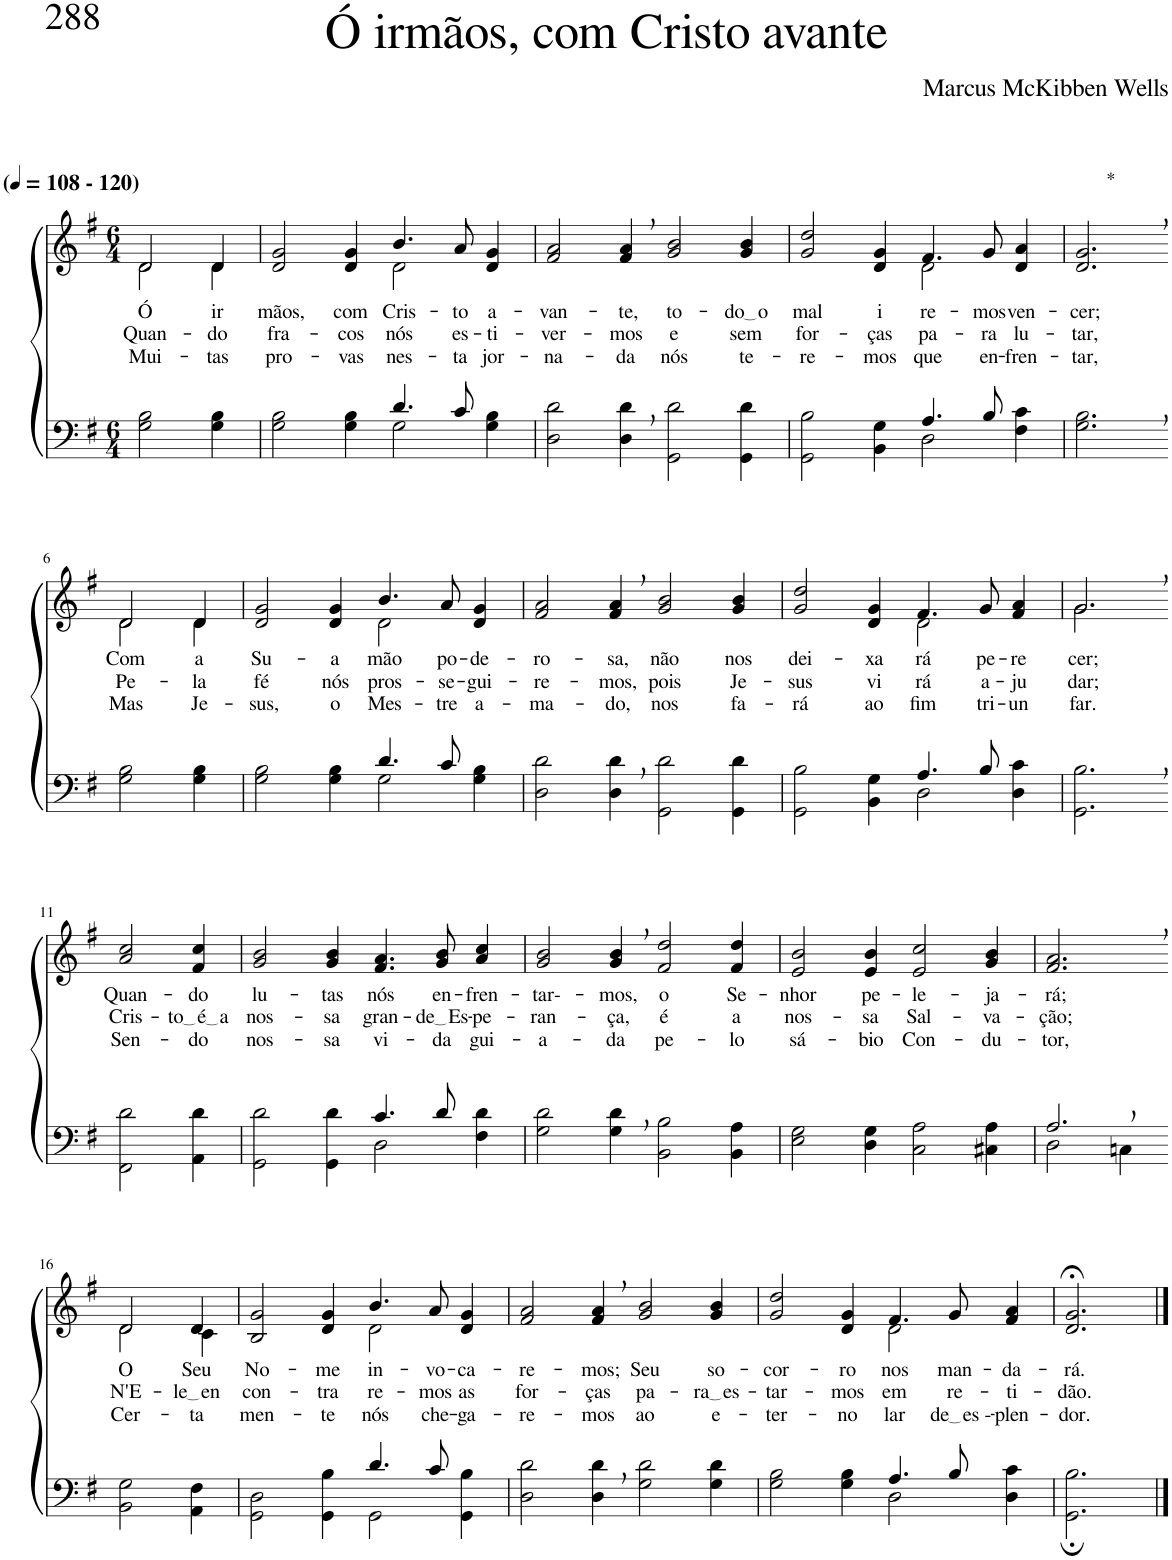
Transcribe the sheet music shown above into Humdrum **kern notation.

**kern	**kern	**text	**text	**text
*part2	*part1	*part1	*part1	*part1
*staff2	*staff1	*staff1	*staff1	*staff1
*I"Parte III e IV	*I"Parte I e II	*	*	*
*clefF4	*clefG2	*	*	*
*k[f#]	*k[f#]	*	*	*
*M6/4	*M6/4	*	*	*
*MM108	*MM108	*	*	*
=1	=1	=1	=1	=1
*	*^	*	*	*
!	!LO:TX:a:B:t=(	!	!	!	!
!	!LO:TX:a:B:t=- 120)	!	!	!	!
!	!	!	!LO:LY:b	!LO:LY:b	!LO:LY:b
2G\ 2B\	2d/	2d\	Ó	Quan-	Mui-
!	!	!	!LO:LY:b	!LO:LY:b	!LO:LY:b
4G\ 4B\	4d/	4d\	ir-	-do	-tas
=2	=2	=2	=2	=2	=2
*^	*	*	*	*	*
!	!	!	!	!LO:LY:b	!LO:LY:b	!LO:LY:b
2.ryy	2G\ 2B\	2d/ 2g/	2.ryy	-mãos,	fra-	pro-
!	!	!	!	!LO:LY:b	!LO:LY:b	!LO:LY:b
.	4G\ 4B\	4d/ 4g/	.	com	-cos	-vas
!	!	!	!	!LO:LY:b	!LO:LY:b	!LO:LY:b
4.d/	2G\	4.b/	2d\	Cris-	nós	nes-
!	!	!	!	!LO:LY:b	!LO:LY:b	!LO:LY:b
8c/	.	8a/	.	-to	es-	-ta
!	!	!	!	!LO:LY:b	!LO:LY:b	!LO:LY:b
4ryy	4G\ 4B\	4d/ 4g/	4ryy	a-	-ti-	jor-
=3	=3	=3	=3	=3	=3	=3
!	!	!	!	!LO:LY:b	!LO:LY:b	!LO:LY:b
*v	*v	*	*	*	*	*
*	*v	*v	*	*	*
2D\ 2d\	2f#/ 2a/	-van-	-ver-	-na-
!	!	!LO:LY:b	!LO:LY:b	!LO:LY:b
4D\, 4d\,	4f#/, 4a/,	-te,	-mos	-da
!	!	!LO:LY:b	!LO:LY:b	!LO:LY:b
2GG\ 2d\	2g/ 2b/	to-	e	nós
!	!	!LO:LY:b	!LO:LY:b	!LO:LY:b
4GG\ 4d\	4g/ 4b/	do o	sem	te-
=4	=4	=4	=4	=4
*^	*	*	*	*
!	!	!	!LO:LY:b	!LO:LY:b	!LO:LY:b
*	*	*^	*	*	*
2.ryy	2GG\ 2B\	2g/ 2dd/	2.ryy	mal	for-	-re-
!	!	!	!	!LO:LY:b	!LO:LY:b	!LO:LY:b
.	4BB\ 4G\	4d/ 4g/	.	i-	-ças	-mos
!	!	!	!	!LO:LY:b	!LO:LY:b	!LO:LY:b
4.A/	2D\	4.f#/	2d\	-re-	pa-	que
!	!	!	!	!LO:LY:b	!LO:LY:b	!LO:LY:b
8B/	.	8g/	.	-mos	-ra	en-
!	!	!	!	!LO:LY:b	!LO:LY:b	!LO:LY:b
4ryy	4F#\ 4c\	4d/ 4a/	4ryy	ven-	lu-	-fren-
=5	=5	=5	=5	=5	=5	=5
!	!	!LO:TX:a:t=*	!	!	!	!
!	!	!	!	!LO:LY:b	!LO:LY:b	!LO:LY:b
*v	*v	*	*	*	*	*
*	*v	*v	*	*	*
2.G\, 2.B\,	2.d/, 2.g/,	-cer;	-tar,	-tar,
!!LO:LB:g=z
=6-	=6-	=6-	=6-	=6-
!	!	!LO:LY:b	!LO:LY:b	!LO:LY:b
*	*^	*	*	*
2G\ 2B\	2d\	2d/	Com	Pe-	Mas
!	!	!	!LO:LY:b	!LO:LY:b	!LO:LY:b
4G\ 4B\	4d\	4d/	a	-la	Je-
=7	=7	=7	=7	=7	=7
*^	*	*	*	*	*
!	!	!	!	!LO:LY:b	!LO:LY:b	!LO:LY:b
2.ryy	2G\ 2B\	2d/ 2g/	2.ryy	Su-	fé	-sus,
!	!	!	!	!LO:LY:b	!LO:LY:b	!LO:LY:b
.	4G\ 4B\	4d/ 4g/	.	-a	nós	o
!	!	!	!	!LO:LY:b	!LO:LY:b	!LO:LY:b
4.d/	2G\	4.b/	2d\	mão	pros-	Mes-
!	!	!	!	!LO:LY:b	!LO:LY:b	!LO:LY:b
8c/	.	8a/	.	po-	-se-	-tre
!	!	!	!	!LO:LY:b	!LO:LY:b	!LO:LY:b
4ryy	4G\ 4B\	4d/ 4g/	4ryy	-de-	-gui-	a-
=8	=8	=8	=8	=8	=8	=8
!	!	!	!	!LO:LY:b	!LO:LY:b	!LO:LY:b
*v	*v	*	*	*	*	*
*	*v	*v	*	*	*
2D\ 2d\	2f#/ 2a/	-ro-	-re-	-ma-
!	!	!LO:LY:b	!LO:LY:b	!LO:LY:b
4D\, 4d\,	4f#/, 4a/,	-sa,	-mos,	-do,
!	!	!LO:LY:b	!LO:LY:b	!LO:LY:b
2GG\ 2d\	2g/ 2b/	não	pois	nos
!	!	!LO:LY:b	!LO:LY:b	!LO:LY:b
4GG\ 4d\	4g/ 4b/	nos	Je-	fa-
=9	=9	=9	=9	=9
*^	*	*	*	*
!	!	!	!LO:LY:b	!LO:LY:b	!LO:LY:b
*	*	*^	*	*	*
2.ryy	2GG\ 2B\	2g/ 2dd/	2.ryy	dei-	-sus	-rá
!	!	!	!	!LO:LY:b	!LO:LY:b	!LO:LY:b
.	4BB\ 4G\	4d/ 4g/	.	-xa-	vi-	ao
!	!	!	!	!LO:LY:b	!LO:LY:b	!LO:LY:b
4.A/	2D\	4.f#/	2d\	-rá	-rá	fim
!	!	!	!	!LO:LY:b	!LO:LY:b	!LO:LY:b
8B/	.	8g/	.	pe-	a-	tri-
!	!	!	!	!LO:LY:b	!LO:LY:b	!LO:LY:b
4ryy	4D\ 4c\	4f#/ 4a/	4ryy	-re-	-ju-	-un-
=10	=10	=10	=10	=10	=10	=10
!	!	!	!	!LO:LY:b	!LO:LY:b	!LO:LY:b
*v	*v	*	*	*	*	*
2.GG\, 2.B\,	2.g,/	2.g\	-cer;	-dar;	-far.
!!LO:LB:g=z
=11-	=11-	=11-	=11-	=11-	=11-
!	!	!	!LO:LY:b	!LO:LY:b	!LO:LY:b
*	*v	*v	*	*	*
2FF#\ 2d\	2a/ 2cc/	Quan-	Cris-	Sen-
!	!	!LO:LY:b	!LO:LY:b	!LO:LY:b
4AA\ 4d\	4f#/ 4cc/	-do	to é a	-do
=12	=12	=12	=12	=12
*^	*	*	*	*
!	!	!	!LO:LY:b	!LO:LY:b	!LO:LY:b
2.ryy	2GG\ 2d\	2g/ 2b/	lu-	nos-	nos-
!	!	!	!LO:LY:b	!LO:LY:b	!LO:LY:b
.	4GG\ 4d\	4g/ 4b/	-tas	-sa	-sa
!	!	!	!LO:LY:b	!LO:LY:b	!LO:LY:b
4.c/	2D\	4.f#/ 4.a/	nós	gran-	vi-
!	!	!	!LO:LY:b	!LO:LY:b	!LO:LY:b
8d/	.	8g/ 8b/	en-	de Es	-da
!	!	!	!LO:LY:b	!LO:LY:b	!LO:LY:b
4ryy	4F#\ 4d\	4a/ 4cc/	-fren-	-pe-	gui-
=13	=13	=13	=13	=13	=13
!	!	!	!LO:LY:b	!LO:LY:b	!LO:LY:b
*v	*v	*	*	*	*
2G\ 2d\	2g/ 2b/	-tar--	-ran-	-a-
!	!	!LO:LY:b	!LO:LY:b	!LO:LY:b
4G\, 4d\,	4g/, 4b/,	-mos,	-ça,	-da
!	!	!LO:LY:b	!LO:LY:b	!LO:LY:b
2BB\ 2B\	2f#/ 2dd/	o	é	pe-
!	!	!LO:LY:b	!LO:LY:b	!LO:LY:b
4BB\ 4A\	4f#/ 4dd/	Se-	a	-lo
=14	=14	=14	=14	=14
!	!	!LO:LY:b	!LO:LY:b	!LO:LY:b
2E\ 2G\	2e/ 2b/	-nhor	nos-	sá-
!	!	!LO:LY:b	!LO:LY:b	!LO:LY:b
4D\ 4G\	4e/ 4b/	pe-	-sa	-bio
!	!	!LO:LY:b	!LO:LY:b	!LO:LY:b
2C\ 2A\	2e/ 2cc/	-le-	Sal-	Con-
!	!	!LO:LY:b	!LO:LY:b	!LO:LY:b
4C#X\ 4A\	4g/ 4b/	-ja-	-va-	-du-
=15	=15	=15	=15	=15
*^	*	*	*	*
!	!	!	!LO:LY:b	!LO:LY:b	!LO:LY:b
2.A,/	2D\	2.f#/, 2.a/,	-rá;	-ção;	-tor,
.	4Cn\	.	.	.	.
!!LO:LB:g=z
=16-	=16-	=16-	=16-	=16-	=16-
*	*	*^	*	*	*
!	!	!	!	!LO:LY:b	!LO:LY:b	!LO:LY:b
*v	*v	*	*	*	*	*
2BB\ 2G\	2d/	2d\	-O	-N'E-	Cer-
!	!	!	!LO:LY:b	!LO:LY:b	!LO:LY:b
4AA\ 4F#\	4d/	4c\	Seu	le en	-ta-
=17	=17	=17	=17	=17	=17
*^	*	*	*	*	*
!	!	!	!	!LO:LY:b	!LO:LY:b	!LO:LY:b
2.ryy	2GG\ 2D\	2B/ 2g/	2.ryy	No-	-con-	-men-
!	!	!	!	!LO:LY:b	!LO:LY:b	!LO:LY:b
.	4GG\ 4B\	4d/ 4g/	.	-me	-tra-	-te
!	!	!	!	!LO:LY:b	!LO:LY:b	!LO:LY:b
4.d/	2GG\	4.b/	2d\	in-	-re-	nós
!	!	!	!	!LO:LY:b	!LO:LY:b	!LO:LY:b
8c/	.	8a/	.	-vo-	-mos	che-
!	!	!	!	!LO:LY:b	!LO:LY:b	!LO:LY:b
4ryy	4GG\ 4B\	4d/ 4g/	4ryy	-ca-	as	-ga-
=18	=18	=18	=18	=18	=18	=18
!	!	!	!	!LO:LY:b	!LO:LY:b	!LO:LY:b
*v	*v	*	*	*	*	*
*	*v	*v	*	*	*
2D\ 2d\	2f#/ 2a/	-re-	for-	-re-
!	!	!LO:LY:b	!LO:LY:b	!LO:LY:b
4D\, 4d\,	4f#/, 4a/,	-mos;	-ças	-mos
!	!	!LO:LY:b	!LO:LY:b	!LO:LY:b
2G\ 2d\	2g/ 2b/	Seu	pa-	ao
!	!	!LO:LY:b	!LO:LY:b	!LO:LY:b
4G\ 4d\	4g/ 4b/	so-	ra es	e-
=19	=19	=19	=19	=19
*^	*	*	*	*
!	!	!	!LO:LY:b	!LO:LY:b	!LO:LY:b
*	*	*^	*	*	*
2.ryy	2G\ 2B\	2g/ 2dd/	2.ryy	-cor-	-tar-	-ter-
!	!	!	!	!LO:LY:b	!LO:LY:b	!LO:LY:b
.	4G\ 4B\	4d/ 4g/	.	-ro	-mos	-no
!	!	!	!	!LO:LY:b	!LO:LY:b	!LO:LY:b
4.A/	2D\	4.f#/	2d\	nos	em	lar
!	!	!	!	!LO:LY:b	!LO:LY:b	!LO:LY:b
8B/	.	8g/	.	man-	re-	de es -
!	!	!	!	!LO:LY:b	!LO:LY:b	!LO:LY:b
4ryy	4D\ 4c\	4f#/ 4a/	4ryy	-da-	-ti-	-plen-
=20	=20	=20	=20	=20	=20	=20
!	!	!	!	!LO:LY:b	!LO:LY:b	!LO:LY:b
*v	*v	*	*	*	*	*
*	*v	*v	*	*	*
2.GG\; 2.B\;	2.d/;< 2.g/;<	-rá.	-dão.	-dor.
==	==	==	==	==
*-	*-	*-	*-	*-
